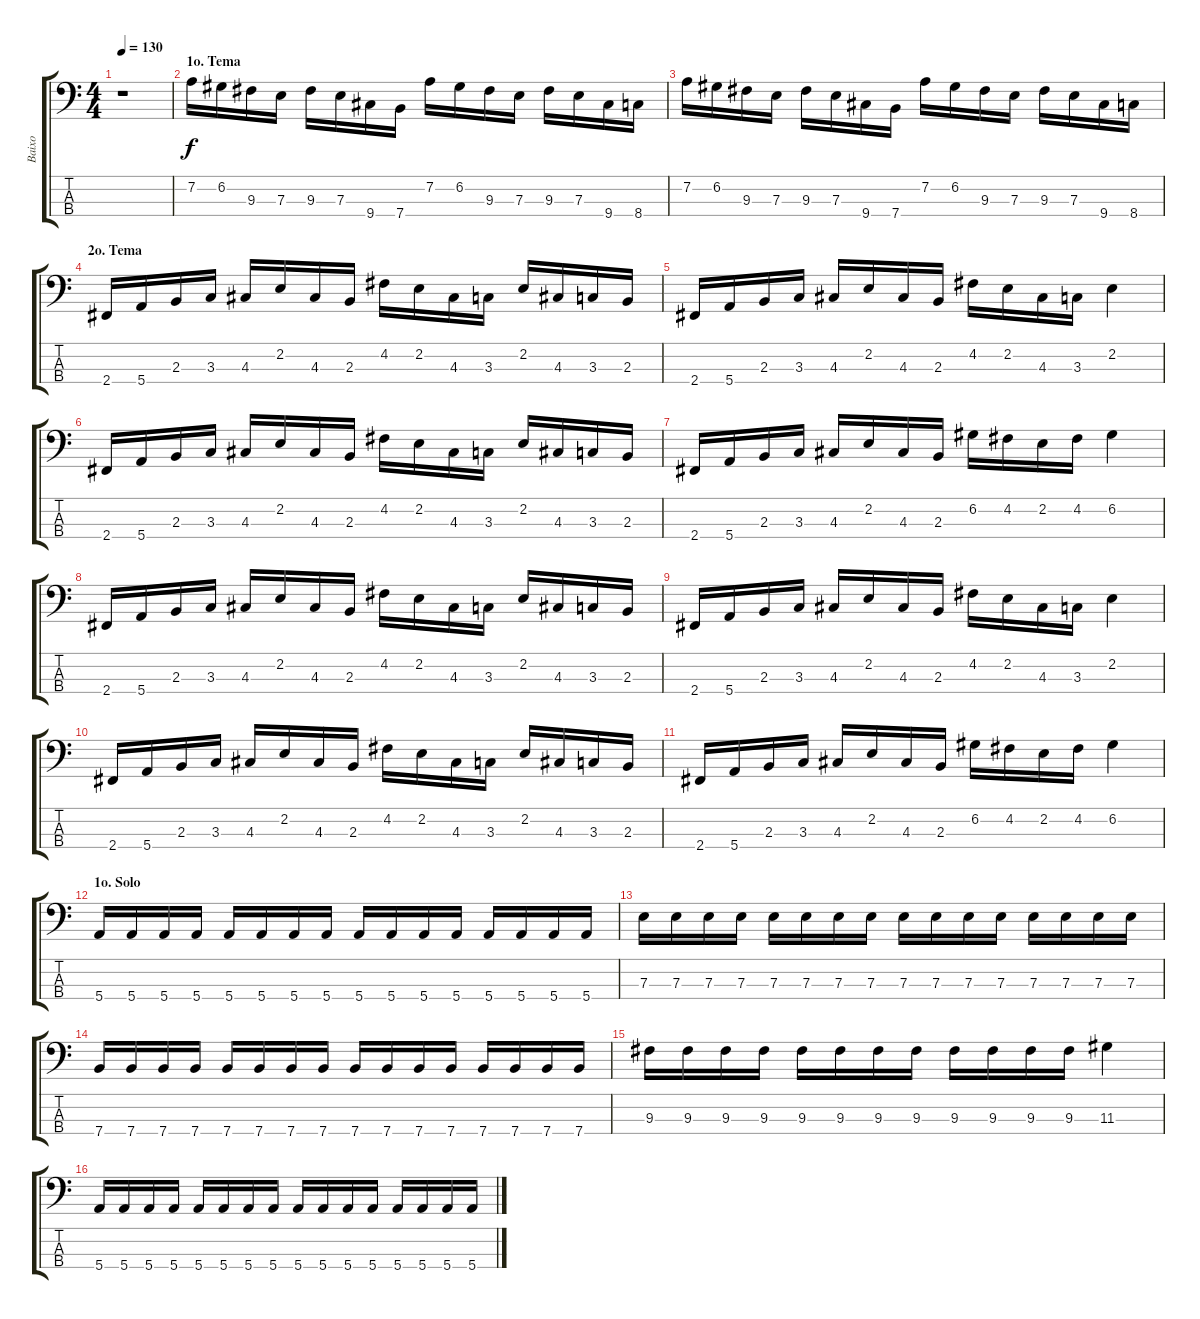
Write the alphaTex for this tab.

\track ("Baixo" "Baixo") {instrument electricbassfinger}
\staff {score tabs}
\tuning (G2 D2 A1 E1) {hide}
\ts (4 4)
\tempo 130
\clef f4
\ks c
r.1{dy f instrument electricbassfinger} |
\section ("" "1o. Tema")
7.2.16 6.2.16 9.3.16 7.3.16 9.3.16 7.3.16 9.4.16 7.4.16 7.2.16 6.2.16 9.3.16 7.3.16 9.3.16 7.3.16 9.4.16 8.4.16 |
7.2.16 6.2.16 9.3.16 7.3.16 9.3.16 7.3.16 9.4.16 7.4.16 7.2.16 6.2.16 9.3.16 7.3.16 9.3.16 7.3.16 9.4.16 8.4.16 |
\section ("" "2o. Tema")
2.4.16 5.4.16 2.3.16 3.3.16 4.3.16 2.2.16 4.3.16 2.3.16 4.2.16 2.2.16 4.3.16 3.3.16 2.2.16 4.3.16 3.3.16 2.3.16 |
2.4.16 5.4.16 2.3.16 3.3.16 4.3.16 2.2.16 4.3.16 2.3.16 4.2.16 2.2.16 4.3.16 3.3.16 2.2.4 |
2.4.16 5.4.16 2.3.16 3.3.16 4.3.16 2.2.16 4.3.16 2.3.16 4.2.16 2.2.16 4.3.16 3.3.16 2.2.16 4.3.16 3.3.16 2.3.16 |
2.4.16 5.4.16 2.3.16 3.3.16 4.3.16 2.2.16 4.3.16 2.3.16 6.2.16 4.2.16 2.2.16 4.2.16 6.2.4 |
2.4.16 5.4.16 2.3.16 3.3.16 4.3.16 2.2.16 4.3.16 2.3.16 4.2.16 2.2.16 4.3.16 3.3.16 2.2.16 4.3.16 3.3.16 2.3.16 |
2.4.16 5.4.16 2.3.16 3.3.16 4.3.16 2.2.16 4.3.16 2.3.16 4.2.16 2.2.16 4.3.16 3.3.16 2.2.4 |
2.4.16 5.4.16 2.3.16 3.3.16 4.3.16 2.2.16 4.3.16 2.3.16 4.2.16 2.2.16 4.3.16 3.3.16 2.2.16 4.3.16 3.3.16 2.3.16 |
2.4.16 5.4.16 2.3.16 3.3.16 4.3.16 2.2.16 4.3.16 2.3.16 6.2.16 4.2.16 2.2.16 4.2.16 6.2.4 |
\section ("" "1o. Solo")
5.4.16 5.4.16 5.4.16 5.4.16 5.4.16 5.4.16 5.4.16 5.4.16 5.4.16 5.4.16 5.4.16 5.4.16 5.4.16 5.4.16 5.4.16 5.4.16 |
7.3.16 7.3.16 7.3.16 7.3.16 7.3.16 7.3.16 7.3.16 7.3.16 7.3.16 7.3.16 7.3.16 7.3.16 7.3.16 7.3.16 7.3.16 7.3.16 |
7.4.16 7.4.16 7.4.16 7.4.16 7.4.16 7.4.16 7.4.16 7.4.16 7.4.16 7.4.16 7.4.16 7.4.16 7.4.16 7.4.16 7.4.16 7.4.16 |
9.3.16 9.3.16 9.3.16 9.3.16 9.3.16 9.3.16 9.3.16 9.3.16 9.3.16 9.3.16 9.3.16 9.3.16 11.3.4 |
5.4.16 5.4.16 5.4.16 5.4.16 5.4.16 5.4.16 5.4.16 5.4.16 5.4.16 5.4.16 5.4.16 5.4.16 5.4.16 5.4.16 5.4.16 5.4.16
